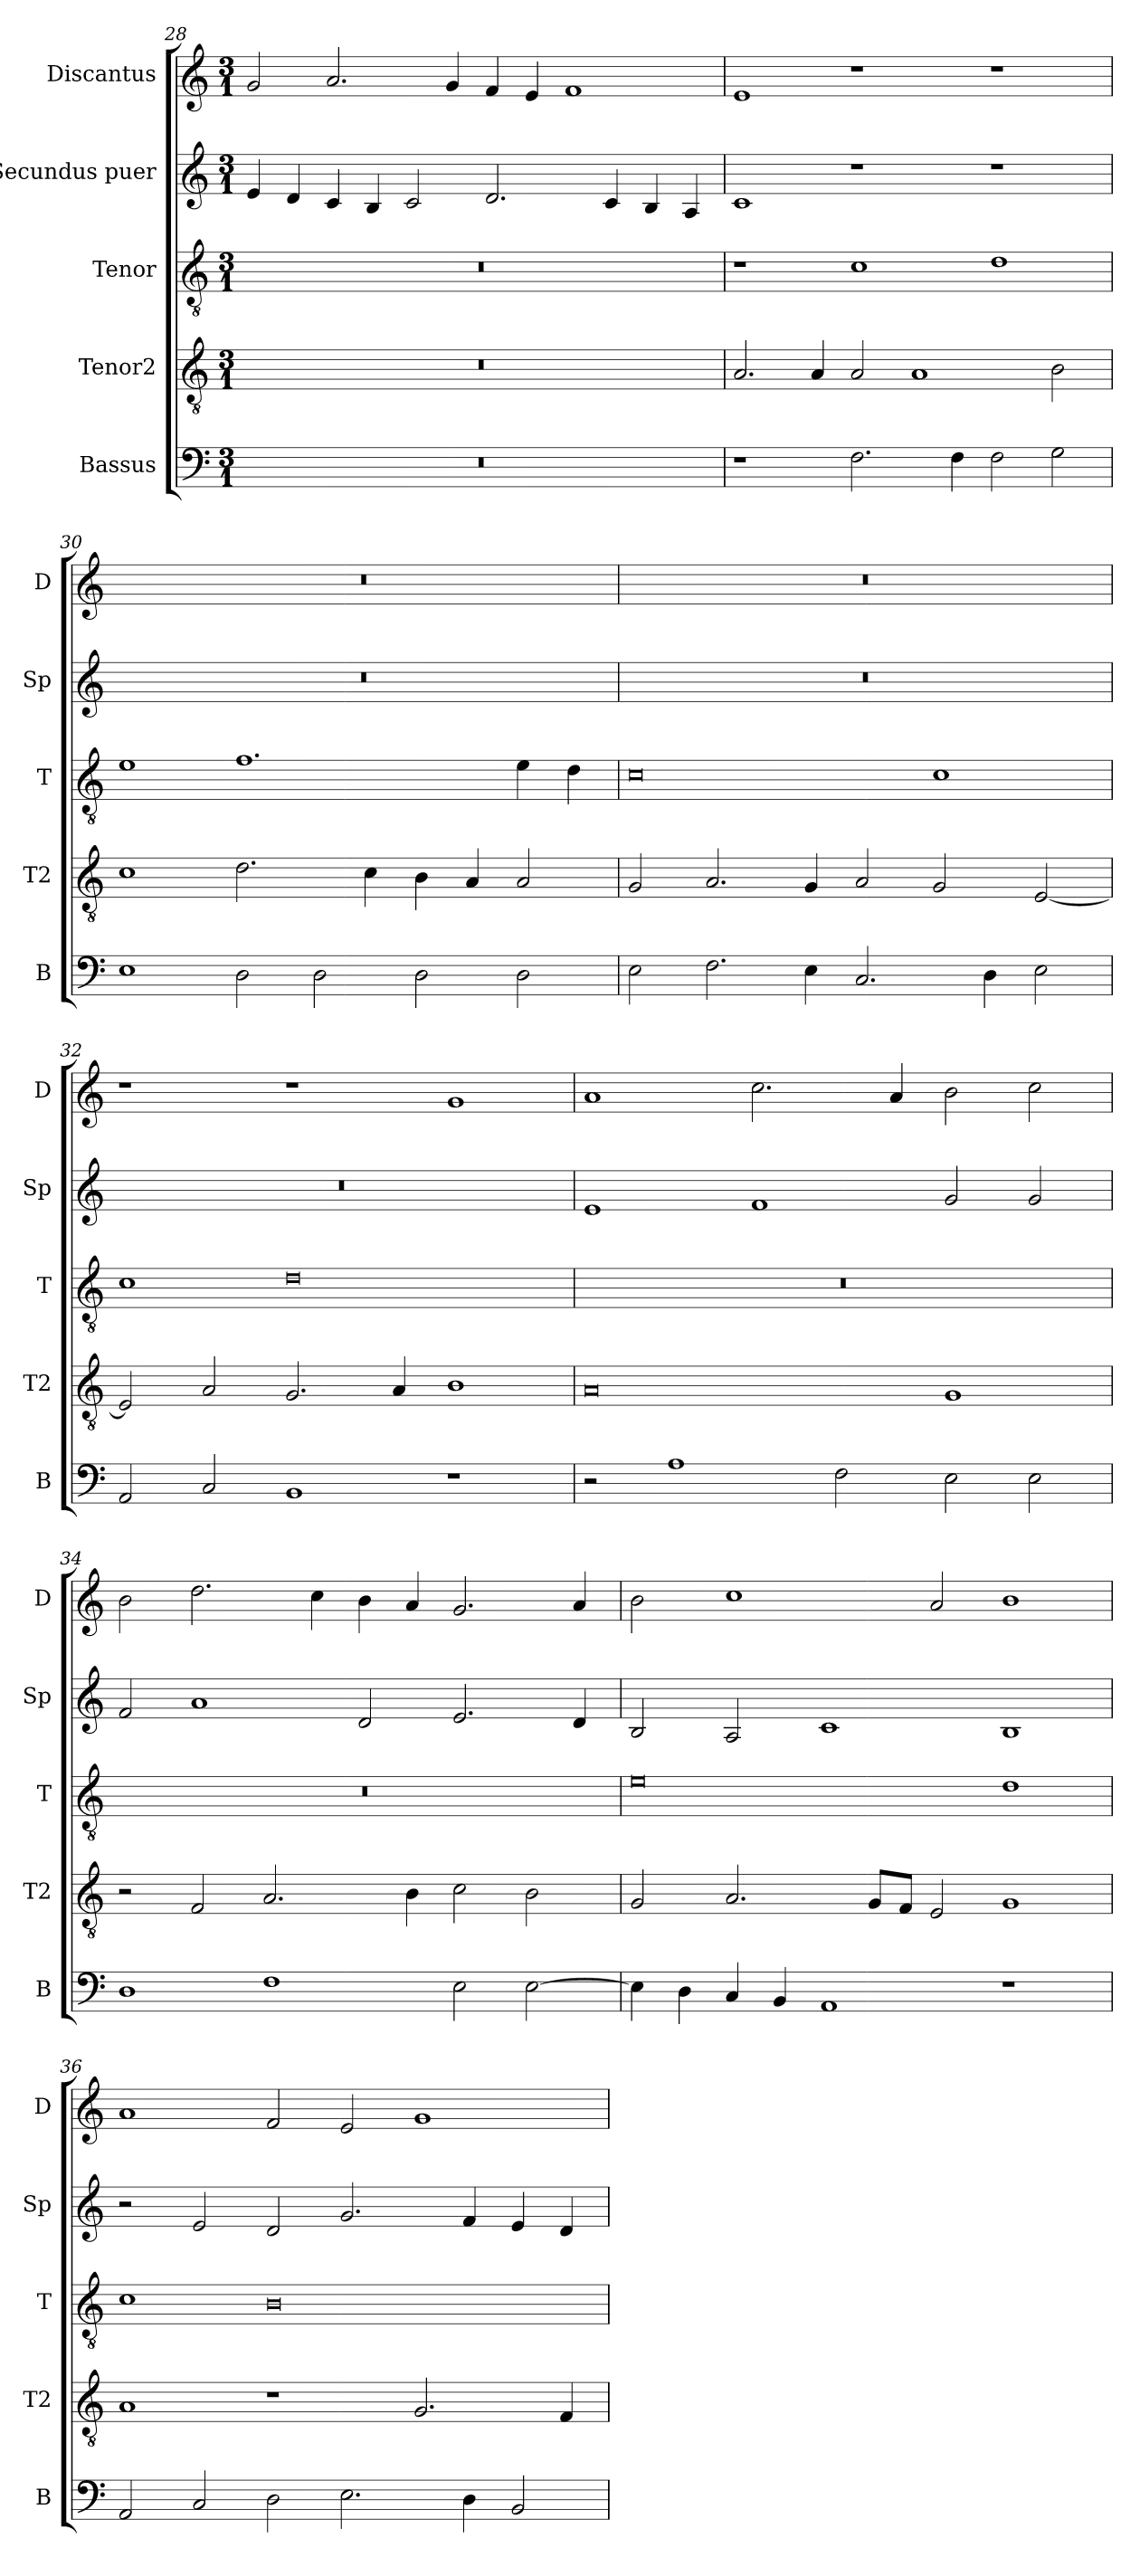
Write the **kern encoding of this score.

**kern	**kern	**kern	**kern	**kern
*part5	*part4	*part3	*part2	*part1
*staff5	*staff4	*staff3	*staff2	*staff1
*I"Bassus	*I"Tenor2	*I"Tenor	*I"Secundus puer	*I"Discantus
*I'B	*I'T2	*I'T	*I'Sp	*I'D
*clefF4	*clefGv2	*clefGv2	*clefG2	*clefG2
*k[]	*k[]	*k[]	*k[]	*k[]
*M3/1	*M3/1	*M3/1	*M3/1	*M3/1
=28	=28	=28	=28	=28
0.r	0.r	0.r	4e/	2g/
.	.	.	4d/	.
.	.	.	4c/	2.a/
.	.	.	4B/	.
.	.	.	2c/	.
.	.	.	.	4g/
.	.	.	2.d/	4f/
.	.	.	.	4e/
.	.	.	.	1f
.	.	.	4c/	.
.	.	.	4B/	.
.	.	.	4A/	.
=29	=29	=29	=29	=29
1r	2.A/	1r	1c	1e
.	4A/	.	.	.
2.F\	2A/	1c	1r	1r
.	1A	.	.	.
4F\	.	.	.	.
2F\	.	1d	1r	1r
2G\	2B\	.	.	.
=30	=30	=30	=30	=30
1E	1c	1e	0.r	0.r
2D\	2.d\	1.f	.	.
2D\	.	.	.	.
.	4c\	.	.	.
2D\	4B\	.	.	.
.	4A/	.	.	.
2D\	2A/	4e\	.	.
.	.	4d\	.	.
=31	=31	=31	=31	=31
2E\	2G/	0c	0.r	0.r
2.F\	2.A/	.	.	.
4E\	4G/	.	.	.
2.C/	2A/	.	.	.
.	2G/	1c	.	.
4D\	.	.	.	.
2E\	[2E/	.	.	.
=32	=32	=32	=32	=32
2AA/	2E/]	1c	0.r	1r
2C/	2A/	.	.	.
1BB	2.G/	0d	.	1r
.	4A/	.	.	.
1r	1B	.	.	1g
=33	=33	=33	=33	=33
2r	0A	0.r	1e	1a
1A	.	.	.	.
.	.	.	1f	2.cc\
2F\	.	.	.	.
.	.	.	.	4a/
2E\	1G	.	2g/	2b\
2E\	.	.	2g/	2cc\
=34	=34	=34	=34	=34
1D	2r	0.r	2f/	2b\
.	2F/	.	1a	2.dd\
1F	2.A/	.	.	.
.	.	.	.	4cc\
.	.	.	2d/	4b\
.	4B\	.	.	4a/
2E\	2c\	.	2.e/	2.g/
[2E\	2B\	.	.	.
.	.	.	4d/	4a/
=35	=35	=35	=35	=35
4E\]	2G/	0e	2B/	2b\
4D\	.	.	.	.
4C/	2.A/	.	2A/	1cc
4BB/	.	.	.	.
1AA	.	.	1c	.
.	8G/L	.	.	.
.	8F/J	.	.	.
.	2E/	.	.	2a/
1r	1G	1d	1B	1b
=36	=36	=36	=36	=36
2AA/	1A	1c	2r	1a
2C/	.	.	2e/	.
2D\	1r	0B	2d/	2f/
2.E\	.	.	2.g/	2e/
.	2.G/	.	.	1g
4D\	.	.	4f/	.
2BB/	.	.	4e/	.
.	4F/	.	4d/	.
=	=	=	=	=
*-	*-	*-	*-	*-
